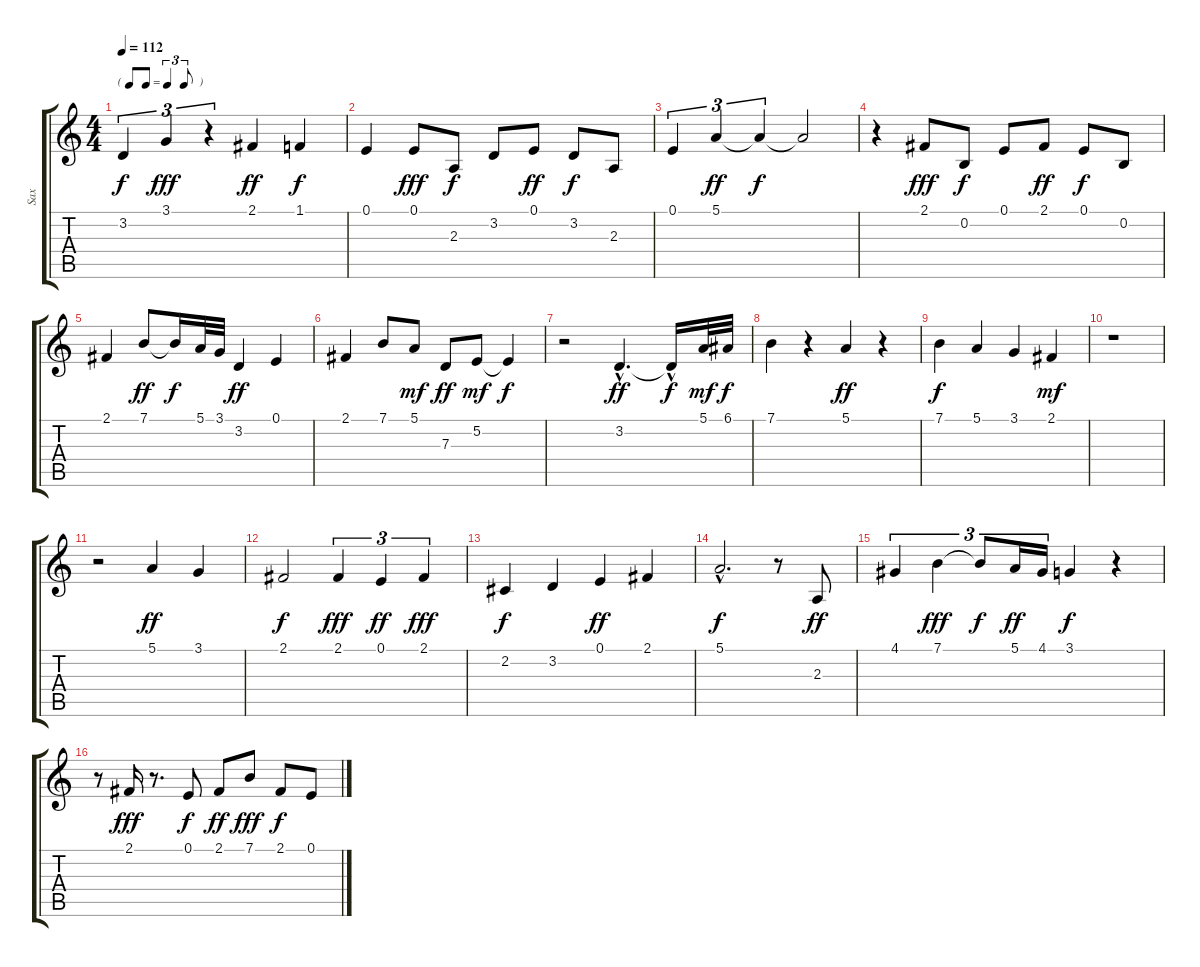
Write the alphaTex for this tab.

\track ("Sax" "Sax") {instrument altosax}
\staff {score tabs}
\tuning (E4 B3 G3 D3 A2 E2) {hide}
\ts (4 4)
\tf triplet8th
\tempo 112
\clef g2
\ks c
3.2.4{tu (3 2) dy f} 3.1.4{tu (3 2) dy fff} r.4{tu (3 2)} 2.1.4{dy ff} 1.1.4{dy f} |
0.1.4 0.1.8{dy fff} 2.3.8{dy f} 3.2.8 0.1.8{dy ff} 3.2.8{dy f} 2.3.8 |
0.1.4{tu (3 2)} 5.1.4{tu (3 2) dy ff} 5.1{t}.4{tu (3 2) dy f} 5.1{t}.2 |
r.4 2.1.8{dy fff} 0.2.8{dy f} 0.1.8 2.1.8{dy ff} 0.1.8{dy f} 0.2.8 |
2.1.4 7.1.8{dy ff} 7.1{t}.16{dy f} 5.1.32 3.1.32 3.2.4{dy ff} 0.1.4 |
2.1.4 7.1.8 5.1.8{dy mf} 7.3.8{dy ff} 5.2.8{dy mf} 5.2{t}.4{dy f} |
r.2 3.2{hac}.4{d dy ff} 3.2{hac t}.16{dy f} 5.1.32{dy mf} 6.1.32{dy f} |
7.1.4 r.4 5.1.4{dy ff} r.4 |
7.1.4{dy f} 5.1.4 3.1.4 2.1.4{dy mf} |
r.1 |
r.2 5.1.4{dy ff} 3.1.4 |
2.1.2{dy f} 2.1.4{tu (3 2) dy fff} 0.1.4{tu (3 2) dy ff} 2.1.4{tu (3 2) dy fff} |
2.2.4{dy f} 3.2.4 0.1.4{dy ff} 2.1.4 |
5.1{hac}.2{d dy f} r.8 2.3.8{dy ff} |
4.1.4{tu (3 2)} 7.1.4{tu (3 2) dy fff} 7.1{t}.8{tu (3 2) dy f} 5.1.16{tu (3 2) dy ff} 4.1.16{tu (3 2)} 3.1.4{dy f} r.4 |
r.8 2.1.16{dy fff} r.8{d} 0.1.8{dy f} 2.1.8{dy ff} 7.1.8{dy fff} 2.1.8{dy f} 0.1.8
